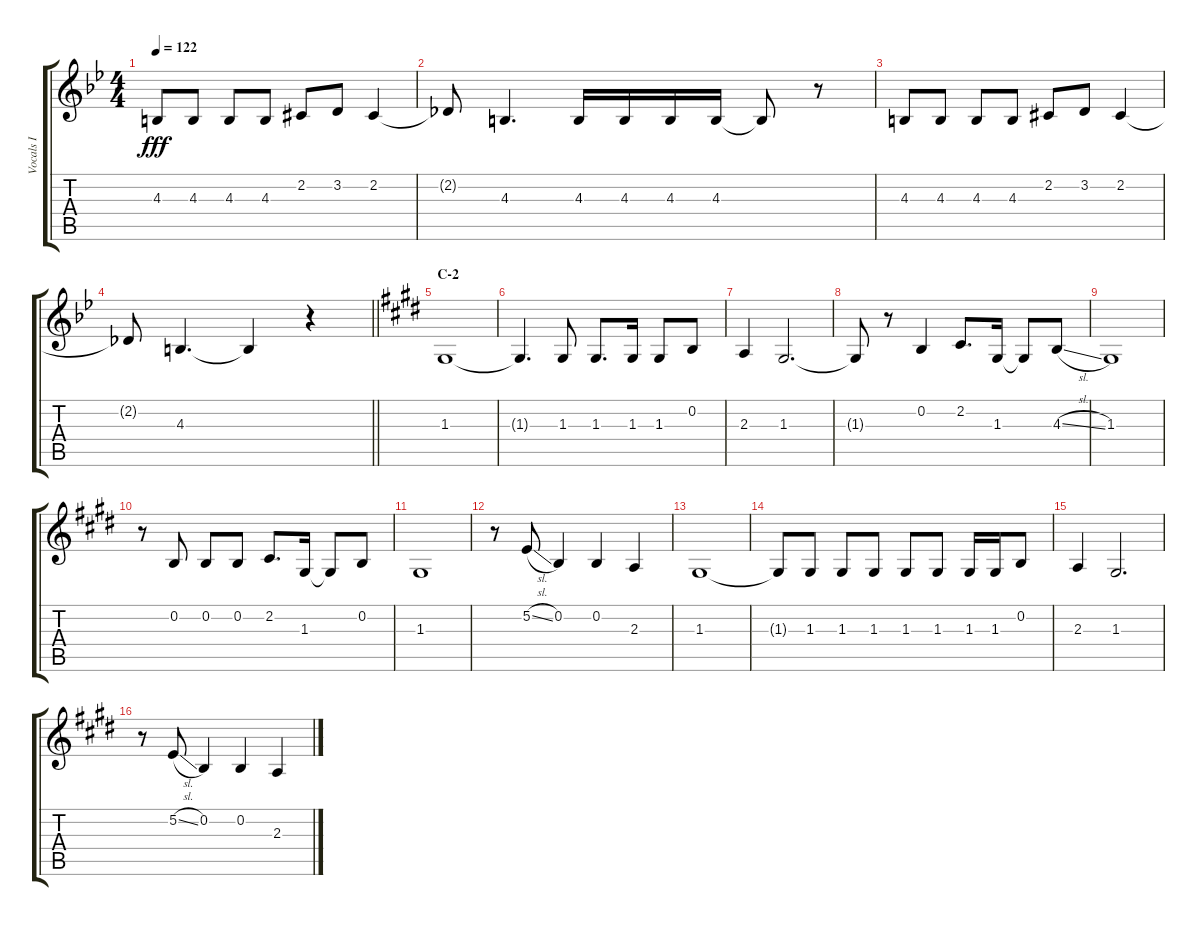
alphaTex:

\track ("Vocals I" "Vocals I") {instrument voiceoohs}
\staff {score tabs}
\tuning (E4 B3 G3 D3 A2 E2) {hide}
\ts (4 4)
\tempo 122
\clef g2
\ks bb
4.3.8{dy fff} 4.3.8 4.3.8 4.3.8 2.2{acc #}.8 3.2.8 2.2{acc #}.4 |
2.2{t}.8 4.3.4{d} 4.3.16 4.3.16 4.3.16 4.3.16 4.3{t}.8 r.8 |
4.3.8 4.3.8 4.3.8 4.3.8 2.2{acc #}.8 3.2.8 2.2{acc #}.4 |
\barLineRight lightlight
2.2{t}.8 4.3.4{d} 4.3{t}.4 r.4 |
\section ("" "C-2")
\ks e
1.3.1 |
1.3{t}.4{d} 1.3.8 1.3.8{d} 1.3.16 1.3.8 0.2.8 |
2.3.4 1.3.2{d} |
1.3{t}.8 r.8 0.2.4 2.2.8{d} 1.3.16 1.3{t}.8 4.3{sl}.8 |
1.3.1 |
r.8 0.2.8 0.2.8 0.2.8 2.2.8{d} 1.3.16 1.3{t}.8 0.2.8 |
1.3.1 |
r.8 5.2{sl}.8 0.2.4 0.2.4 2.3.4 |
1.3.1 |
1.3{t}.8 1.3.8 1.3.8 1.3.8 1.3.8 1.3.8 1.3.16 1.3.16 0.2.8 |
2.3.4 1.3.2{d} |
r.8 5.2{sl}.8 0.2.4 0.2.4 2.3.4
